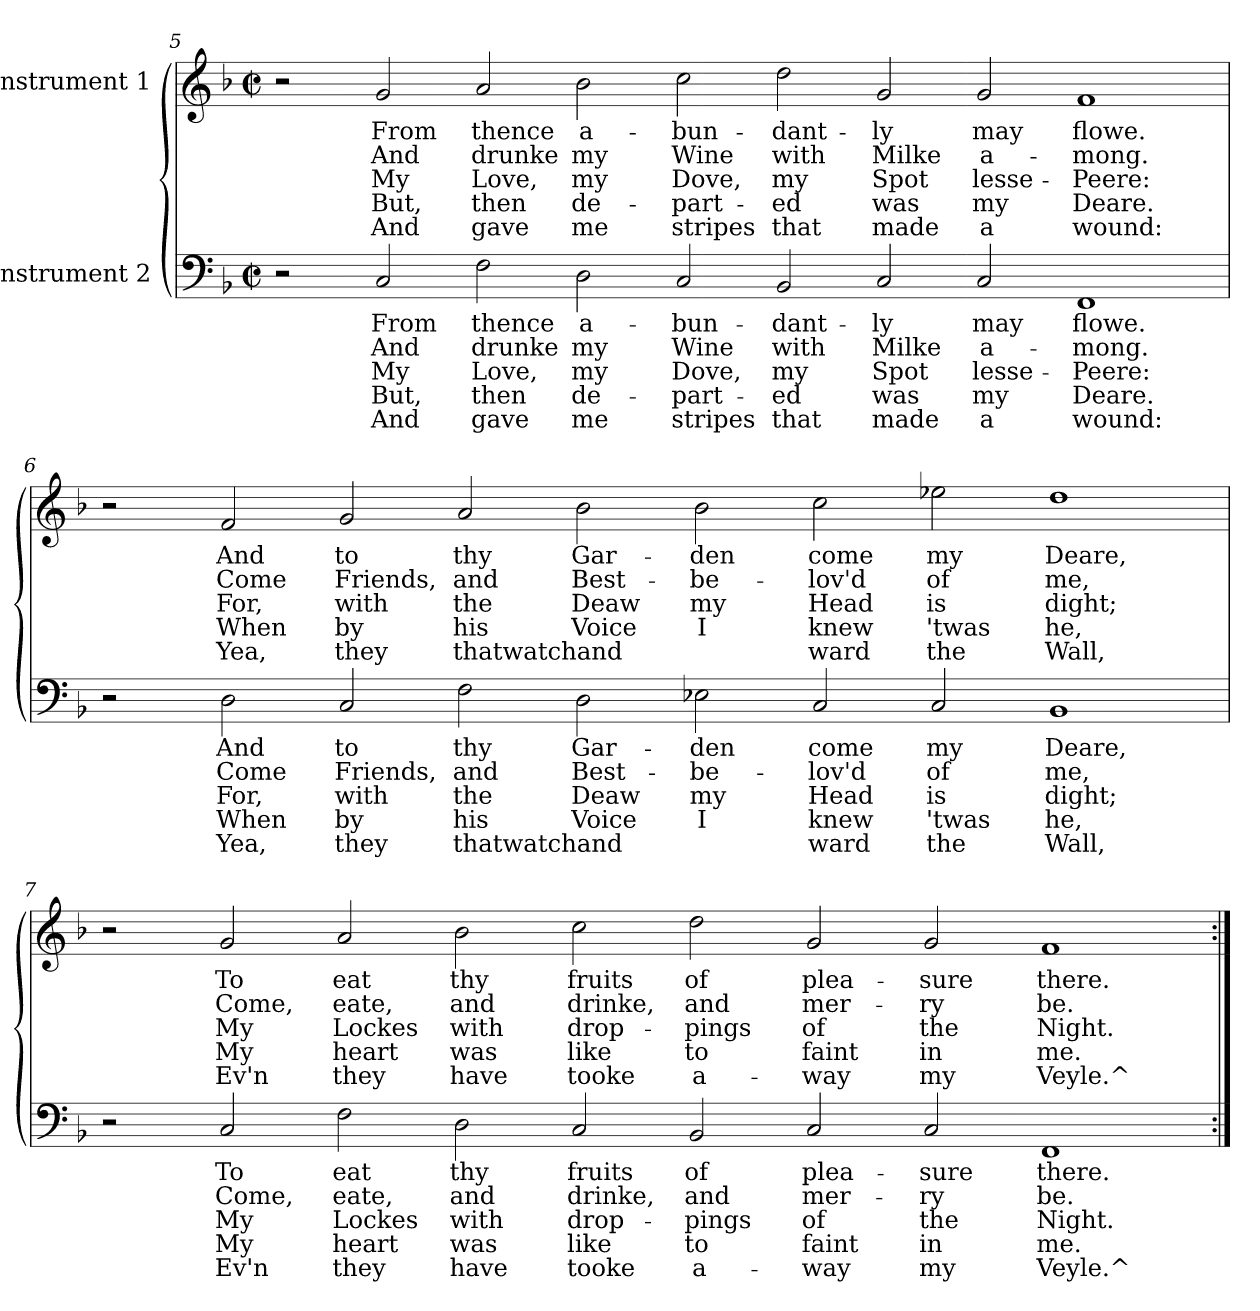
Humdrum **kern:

**kern	**text	**text	**text	**text	**text	**kern	**text	**text	**text	**text	**text
*part2	*part2	*part2	*part2	*part2	*part2	*part1	*part1	*part1	*part1	*part1	*part1
*staff2	*staff2	*staff2	*staff2	*staff2	*staff2	*staff1	*staff1	*staff1	*staff1	*staff1	*staff1
*I"Instrument 2	*	*	*	*	*	*I"Instrument 1	*	*	*	*	*
!!LO:LB:g=z
*clefF4	*	*	*	*	*	*clefG2	*	*	*	*	*
*k[b-]	*	*	*	*	*	*k[b-]	*	*	*	*	*
*F:	*	*	*	*	*	*F:	*	*	*	*	*
*M2/2	*	*	*	*	*	*M2/2	*	*	*	*	*
*met(c|)	*	*	*	*	*	*met(c|)	*	*	*	*	*
=5	=5	=5	=5	=5	=5	=5	=5	=5	=5	=5	=5
2r	.	.	.	.	.	2r	.	.	.	.	.
!	!LO:LY:a:rj	!LO:LY:a:rj	!LO:LY:a:rj	!LO:LY:a:rj	!LO:LY:a:rj	!	!LO:LY:b:rj	!LO:LY:b:rj	!LO:LY:b:rj	!LO:LY:b:rj	!LO:LY:b:rj
2C/	From	And	My	But,	And	2g/	From	And	My	But,	And
!	!LO:LY:a:rj	!LO:LY:a:rj	!LO:LY:a:rj	!LO:LY:a:rj	!LO:LY:a:rj	!	!LO:LY:b:rj	!LO:LY:b:rj	!LO:LY:b:rj	!LO:LY:b:rj	!LO:LY:b:rj
2F\	thence	drunke	Love,	then	gave	2a/	thence	drunke	Love,	then	gave
!	!LO:LY:a:rj	!LO:LY:a:rj	!LO:LY:a:rj	!LO:LY:a:rj	!LO:LY:a:rj	!	!LO:LY:b:rj	!LO:LY:b:rj	!LO:LY:b:rj	!LO:LY:b:rj	!LO:LY:b:rj
2D\	a-	-my	my	de-	-me	2b-\	a-	-my	my	de-	-me
!	!LO:LY:a:rj	!LO:LY:a:rj	!LO:LY:a:rj	!LO:LY:a:rj	!LO:LY:a:rj	!	!LO:LY:b:rj	!LO:LY:b:rj	!LO:LY:b:rj	!LO:LY:b:rj	!LO:LY:b:rj
2C/	bun-	-Wine	Dove,	part-	-stripes	2cc\	bun-	-Wine	Dove,	part-	-stripes
!	!LO:LY:a:rj	!LO:LY:a:rj	!LO:LY:a:rj	!LO:LY:a:rj	!LO:LY:a:rj	!	!LO:LY:b:rj	!LO:LY:b:rj	!LO:LY:b:rj	!LO:LY:b:rj	!LO:LY:b:rj
2BB-/	dant-	-with	my	ed	that	2dd\	dant-	-with	my	ed	that
!	!LO:LY:a:rj	!LO:LY:a:rj	!LO:LY:a:rj	!LO:LY:a:rj	!LO:LY:a:rj	!	!LO:LY:b:rj	!LO:LY:b:rj	!LO:LY:b:rj	!LO:LY:b:rj	!LO:LY:b:rj
2C/	ly	Milke	Spot	was	made	2g/	ly	Milke	Spot	was	made
!	!LO:LY:a:rj	!LO:LY:a:rj	!LO:LY:a:rj	!LO:LY:a:rj	!LO:LY:a:rj	!	!LO:LY:b:rj	!LO:LY:b:rj	!LO:LY:b:rj	!LO:LY:b:rj	!LO:LY:b:rj
2C/	may	a-	-lesse-	-my	a	2g/	may	a-	-lesse-	-my	a
!	!LO:LY:a:rj	!LO:LY:a:rj	!LO:LY:a:rj	!LO:LY:a:rj	!LO:LY:a:rj	!	!LO:LY:b:rj	!LO:LY:b:rj	!LO:LY:b:rj	!LO:LY:b:rj	!LO:LY:b:rj
1FF	flowe.	mong.	Peere:	Deare.	wound:	1f	flowe.	mong.	Peere:	Deare.	wound:
=6	=6	=6	=6	=6	=6	=6	=6	=6	=6	=6	=6
2r	.	.	.	.	.	2r	.	.	.	.	.
!	!LO:LY:a:rj	!LO:LY:a:rj	!LO:LY:a:rj	!LO:LY:a:rj	!LO:LY:a:rj	!	!LO:LY:b:rj	!LO:LY:b:rj	!LO:LY:b:rj	!LO:LY:b:rj	!LO:LY:b:rj
2D\	And	Come	For,	When	Yea,	2f/	And	Come	For,	When	Yea,
!	!LO:LY:a:rj	!LO:LY:a:rj	!LO:LY:a:rj	!LO:LY:a:rj	!LO:LY:a:rj	!	!LO:LY:b:rj	!LO:LY:b:rj	!LO:LY:b:rj	!LO:LY:b:rj	!LO:LY:b:rj
2C/	to	Friends,	with	by	they	2g/	to	Friends,	with	by	they
!	!LO:LY:a:rj	!LO:LY:a:rj	!LO:LY:a:rj	!LO:LY:a:rj	!LO:LY:a:rj	!	!LO:LY:b:rj	!LO:LY:b:rj	!LO:LY:b:rj	!LO:LY:b:rj	!LO:LY:b:rj
2F\	thy	and	the	his	thatwatchand	2a/	thy	and	the	his	thatwatchand
!	!LO:LY:a:rj	!LO:LY:a:rj	!LO:LY:a:rj	!LO:LY:a:rj	!LO:LY:a:rj	!	!LO:LY:b:rj	!LO:LY:b:rj	!LO:LY:b:rj	!LO:LY:b:rj	!LO:LY:b:rj
2D\	Gar-	-Best-	-Deaw	Voice	.	2b-\	Gar-	-Best-	-Deaw	Voice	.
!	!LO:LY:a:rj	!LO:LY:a:rj	!LO:LY:a:rj	!LO:LY:a:rj	!LO:LY:a:rj	!	!LO:LY:b:rj	!LO:LY:b:rj	!LO:LY:b:rj	!LO:LY:b:rj	!LO:LY:b:rj
2E-X\	den	be-	-my	I	.	2b-\	den	be-	-my	I	.
!	!LO:LY:a:rj	!LO:LY:a:rj	!LO:LY:a:rj	!LO:LY:a:rj	!LO:LY:a:rj	!	!LO:LY:b:rj	!LO:LY:b:rj	!LO:LY:b:rj	!LO:LY:b:rj	!LO:LY:b:rj
2C/	come	lov'd	Head	knew	ward	2cc\	come	lov'd	Head	knew	ward
!	!LO:LY:a:rj	!LO:LY:a:rj	!LO:LY:a:rj	!LO:LY:a:rj	!LO:LY:a:rj	!	!LO:LY:b:rj	!LO:LY:b:rj	!LO:LY:b:rj	!LO:LY:b:rj	!LO:LY:b:rj
2C/	my	of	is	'twas	the	2ee-X\	my	of	is	'twas	the
!	!LO:LY:a:rj	!LO:LY:a:rj	!LO:LY:a:rj	!LO:LY:a:rj	!LO:LY:a:rj	!	!LO:LY:b:rj	!LO:LY:b:rj	!LO:LY:b:rj	!LO:LY:b:rj	!LO:LY:b:rj
1BB-	Deare,	me,	dight;	he,	Wall,	1dd	Deare,	me,	dight;	he,	Wall,
!!LO:LB:g=z
=7	=7	=7	=7	=7	=7	=7	=7	=7	=7	=7	=7
2r	.	.	.	.	.	2r	.	.	.	.	.
!	!LO:LY:a:rj	!LO:LY:a:rj	!LO:LY:a:rj	!LO:LY:a:rj	!LO:LY:a:rj	!	!LO:LY:b:rj	!LO:LY:b:rj	!LO:LY:b:rj	!LO:LY:b:rj	!LO:LY:b:rj
2C/	To	Come,	My	My	Ev'n	2g/	To	Come,	My	My	Ev'n
!	!LO:LY:a:rj	!LO:LY:a:rj	!LO:LY:a:rj	!LO:LY:a:rj	!LO:LY:a:rj	!	!LO:LY:b:rj	!LO:LY:b:rj	!LO:LY:b:rj	!LO:LY:b:rj	!LO:LY:b:rj
2F\	eat	eate,	Lockes	heart	they	2a/	eat	eate,	Lockes	heart	they
!	!LO:LY:a:rj	!LO:LY:a:rj	!LO:LY:a:rj	!LO:LY:a:rj	!LO:LY:a:rj	!	!LO:LY:b:rj	!LO:LY:b:rj	!LO:LY:b:rj	!LO:LY:b:rj	!LO:LY:b:rj
2D\	thy	and	with	was	have	2b-\	thy	and	with	was	have
!	!LO:LY:a:rj	!LO:LY:a:rj	!LO:LY:a:rj	!LO:LY:a:rj	!LO:LY:a:rj	!	!LO:LY:b:rj	!LO:LY:b:rj	!LO:LY:b:rj	!LO:LY:b:rj	!LO:LY:b:rj
2C/	fruits	drinke,	drop-	-like	tooke	2cc\	fruits	drinke,	drop-	-like	tooke
!	!LO:LY:a:rj	!LO:LY:a:rj	!LO:LY:a:rj	!LO:LY:a:rj	!LO:LY:a:rj	!	!LO:LY:b:rj	!LO:LY:b:rj	!LO:LY:b:rj	!LO:LY:b:rj	!LO:LY:b:rj
2BB-/	of	and	pings	to	a-	2dd\	of	and	pings	to	a-
!	!LO:LY:a:rj	!LO:LY:a:rj	!LO:LY:a:rj	!LO:LY:a:rj	!LO:LY:a:rj	!	!LO:LY:b:rj	!LO:LY:b:rj	!LO:LY:b:rj	!LO:LY:b:rj	!LO:LY:b:rj
2C/	-plea-	-mer-	-of	faint	way	2g/	-plea-	-mer-	-of	faint	way
!	!LO:LY:a:rj	!LO:LY:a:rj	!LO:LY:a:rj	!LO:LY:a:rj	!LO:LY:a:rj	!	!LO:LY:b:rj	!LO:LY:b:rj	!LO:LY:b:rj	!LO:LY:b:rj	!LO:LY:b:rj
2C/	sure	ry	the	in	my	2g/	sure	ry	the	in	my
!	!LO:LY:a:rj	!LO:LY:a:rj	!LO:LY:a:rj	!LO:LY:a:rj	!LO:LY:a:rj	!	!LO:LY:b:rj	!LO:LY:b:rj	!LO:LY:b:rj	!LO:LY:b:rj	!LO:LY:b:rj
1FF	there.	be.	Night.	me.	Veyle.^	1f	there.	be.	Night.	me.	Veyle.^
=:|!	=:|!	=:|!	=:|!	=:|!	=:|!	=:|!	=:|!	=:|!	=:|!	=:|!	=:|!
*-	*-	*-	*-	*-	*-	*-	*-	*-	*-	*-	*-
